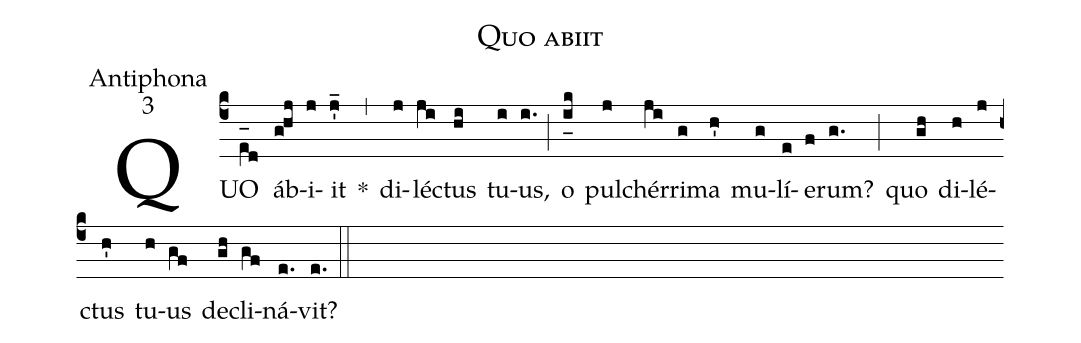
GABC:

name:Quo abiit;
office-part:Antiphona;
mode:3;
%%
(c4) QUO(e_[oh:h][ll:1]d) áb(ghj)i(j)it(j'_) *(,) di(j)lé(ji)ctus(hi) tu(i)us,(i.) (;) o(i_[uh:l]k) pul(j)chér(ji)ri(g)ma(h') mu(g)lí(e)e(f)rum?(g.) (;) quo(gh) di(h)lé(j)ctus(h') tu(h)us(gf) de(gh)cli(gf)ná(e.)vit?(e.) (::)

%<eu>E(j) u(j) o(ji) u(hi) a(h) e.</eu>(gh..) (::)
